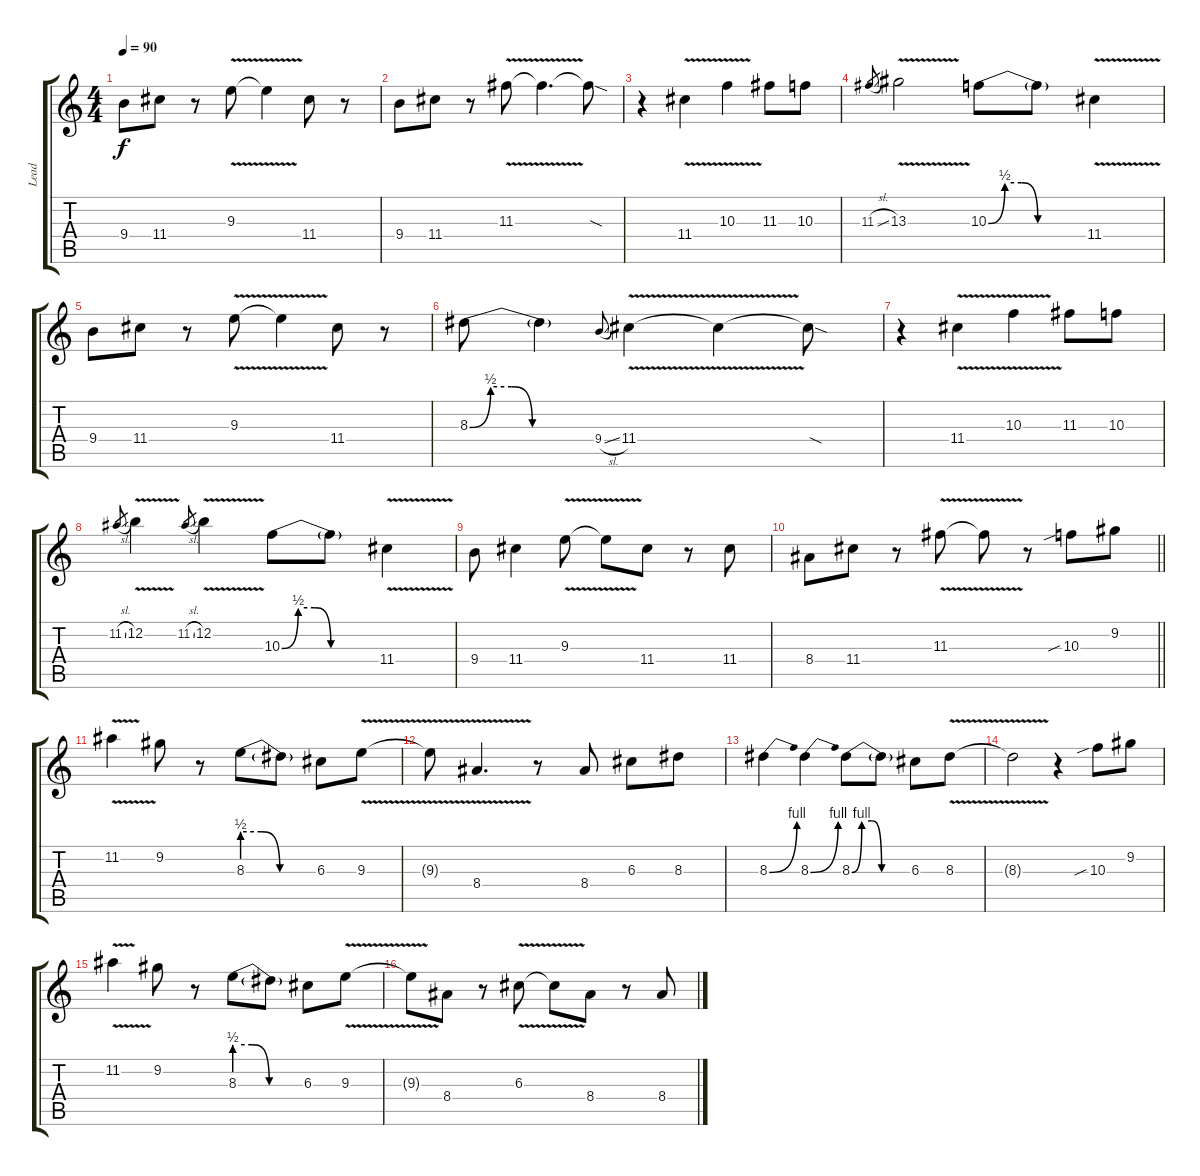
\track ("Lead" "Lead") {instrument overdrivenguitar}
\staff {score tabs}
\tuning (E4 B3 G3 D3 A2 E2) {hide}
\ts (4 4)
\tempo 90
\clef g2
\ks c
9.4.8{dy f} 11.4.8 r.8 9.3{v}.8 9.3{t}.4 11.4.8 r.8 |
9.4.8 11.4.8 r.8 11.3{v}.8 11.3{t}.4{d} 11.3{sod t}.8 |
r.4 11.4{v}.4 10.3{v}.4 11.3.8 10.3.8 |
11.3{sl}.8{gr} 13.3{v}.2 10.3{be (custom 0 0 10 2 20 2 30 0 60 0)}.8 10.3{t}.8 11.4{v}.4 |
9.4.8 11.4.8 r.8 9.3{v}.8 9.3{t}.4 11.4.8 r.8 |
8.3{be (custom 0 0 10 2 20 2 30 0 60 0)}.8 8.3{t}.4 9.4{sl}.8{gr onbeat} 11.4{v}.4 11.4{t}.4 11.4{sod t}.8 |
r.4 11.4{v}.4 10.3{v}.4 11.3.8 10.3.8 |
11.2{sl}.8{gr} 12.2{v}.4 11.2{sl}.8{gr} 12.2{v}.4 10.3{be (custom 0 0 10 2 20 2 30 0 60 0)}.8 10.3{t}.8 11.4{v}.4 |
9.4.8 11.4.4 9.3{v}.8 9.3{t}.8 11.4.8 r.8 11.4.8 |
\barLineRight lightlight
8.4.8 11.4.8 r.8 11.3{v}.8 11.3{t}.8 r.8 10.3{sib}.8 9.2.8 |
11.2{v}.4 9.2.8 r.8 8.3{be (custom 0 2 15 2 30 0 60 0)}.8 8.3{t}.8 6.3.8 9.3{v}.8 |
9.3{t}.8 8.4{v}.4{d} r.8 8.4.8 6.3.8 8.3.8 |
8.3{be (bend 0 0 60 4)}.4 8.3{be (bend 0 0 60 4)}.4 8.3{be (custom 0 0 10 4 20 4 30 0 60 0)}.8 8.3{t}.8 6.3.8 8.3{v}.8 |
8.3{t}.2 r.4 10.3{sib}.8 9.2.8 |
11.2{v}.4 9.2.8 r.8 8.3{be (custom 0 2 15 2 30 0 60 0)}.8 8.3{t}.8 6.3.8 9.3{v}.8 |
9.3{t}.8 8.4.8 r.8 6.3{v}.8 6.3{t}.8 8.4.8 r.8 8.4.8
